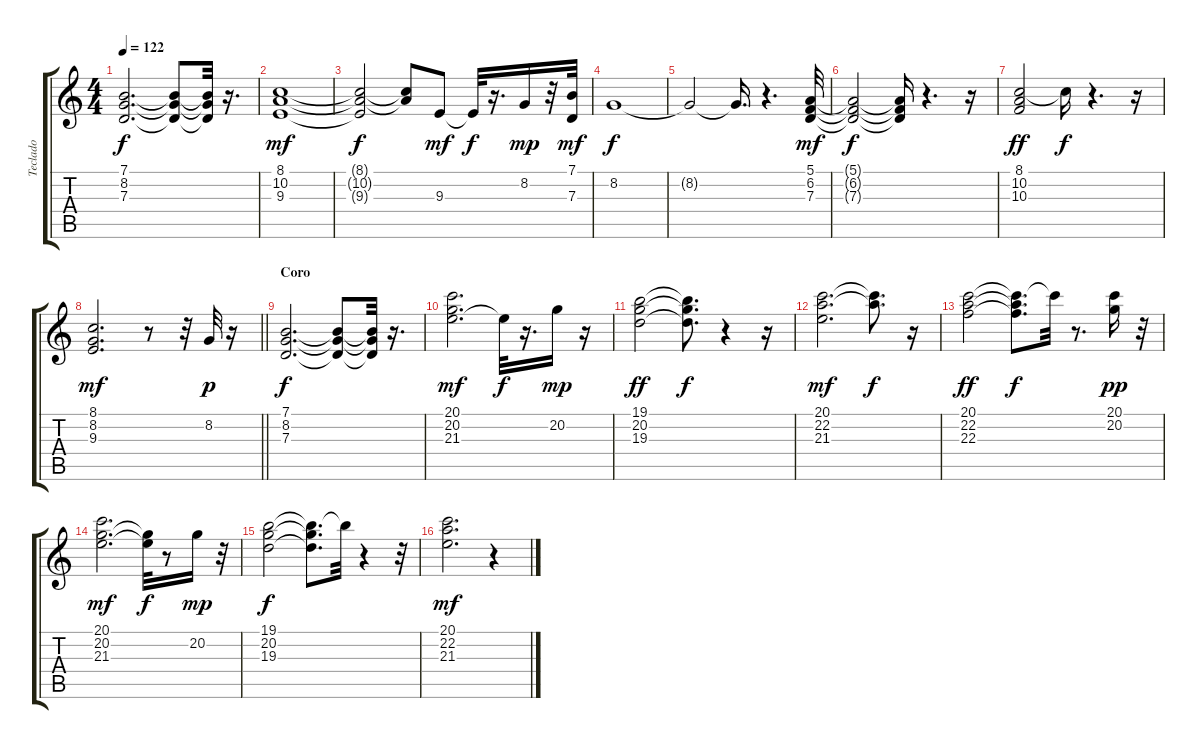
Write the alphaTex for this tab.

\track ("Teclado" "Teclado") {instrument rockorgan}
\staff {score tabs}
\tuning (E4 B3 G3 D3 A2 E2) {hide}
\ts (4 4)
\tempo 122
\clef g2
\ks c
(7.1 8.2 7.3).2{d dy f} (7.1{t} 8.2{t} 7.3{t}).8 (7.1{t} 8.2{t} 7.3{t}).32 r.16{d} |
(8.1 10.2 9.3).1{dy mf} |
(8.1{t} 10.2{t} 9.3{t}).2{dy f} (8.1{t} 10.2{t}).8 9.3.8{dy mf} 9.3{t}.32{dy f} r.16{d} 8.2.16{dy mp} r.32 (7.1 7.3).32{dy mf} |
8.2.1{dy f} |
8.2{t}.2 8.2{t}.16{d} r.4{d} (5.1 6.2 7.3).32{dy mf} |
(5.1{t} 6.2{t} 7.3{t}).2{dy f} (5.1{t} 6.2{t} 7.3{t}).16 r.4{d} r.16 |
(8.1 10.2 10.3).2{dy ff} 8.1{t}.16{dy f} r.4{d} r.16 |
\barLineRight lightlight
(8.1 8.2 9.3).2{d dy mf} r.8 r.32 8.2.32{dy p} r.16 |
\section ("" "Coro")
(7.1 8.2 7.3).2{d dy f} (7.1{t} 8.2{t} 7.3{t}).8 (7.1{t} 8.2{t} 7.3{t}).32 r.16{d} |
(20.1 20.2 21.3).2{d dy mf} 21.3{t}.32{dy f} r.16{d} 20.2.16{dy mp} r.16 |
(19.1 20.2 19.3).2{dy ff} (19.1{t} 20.2{t} 19.3{t}).8{d dy f} r.4 r.16 |
(20.1 22.2 21.3).2{d dy mf} (20.1{t} 22.2{t}).8{d dy f} r.16 |
(20.1 22.2 22.3).2{dy ff} (20.1{t} 22.2{t} 22.3{t}).8{d dy f} 20.1{t}.32 r.8{d} (20.1 20.2).16{dy pp} r.32 |
(20.1 20.2 21.3).2{d dy mf} (20.2{t} 21.3{t}).32{dy f} r.8 20.2.16{dy mp} r.32 |
(19.1 20.2 19.3).2{dy f} (19.1{t} 20.2{t} 19.3{t}).8{d} 19.1{t}.32 r.4 r.32 |
(20.1 22.2 21.3).2{d dy mf} r.4
